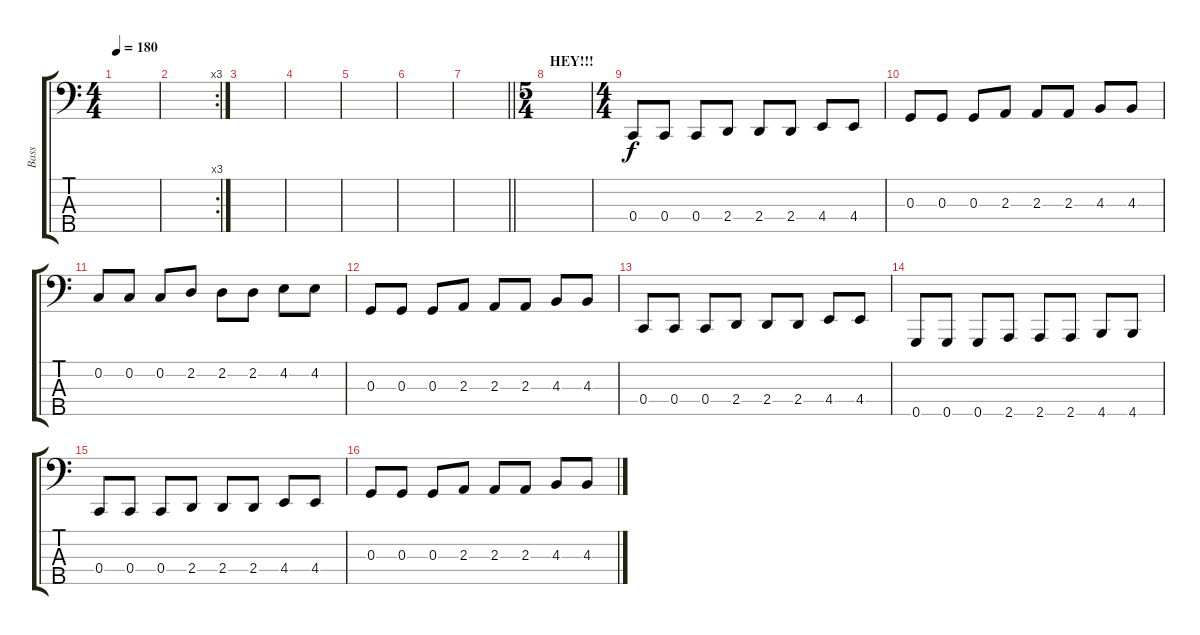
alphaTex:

\track ("Bass" "Bass") {instrument electricbasspick}
\staff {score tabs}
\tuning (G2 C2 G1 C1 G0) {hide}
\ts (4 4)
\tempo 180
\clef f4
\ks c
|
\rc 3
|
|
|
|
|
\barLineRight lightlight
|
\ts (5 4)
\section ("" "HEY!!!")
|
\ts (4 4)
0.4.8 0.4.8 0.4.8 2.4.8 2.4.8 2.4.8 4.4.8 4.4.8 |
0.3.8 0.3.8 0.3.8 2.3.8 2.3.8 2.3.8 4.3.8 4.3.8 |
0.2.8 0.2.8 0.2.8 2.2.8 2.2.8 2.2.8 4.2.8 4.2.8 |
0.3.8 0.3.8 0.3.8 2.3.8 2.3.8 2.3.8 4.3.8 4.3.8 |
0.4.8 0.4.8 0.4.8 2.4.8 2.4.8 2.4.8 4.4.8 4.4.8 |
0.5.8 0.5.8 0.5.8 2.5.8 2.5.8 2.5.8 4.5.8 4.5.8 |
0.4.8 0.4.8 0.4.8 2.4.8 2.4.8 2.4.8 4.4.8 4.4.8 |
0.3.8 0.3.8 0.3.8 2.3.8 2.3.8 2.3.8 4.3.8 4.3.8
